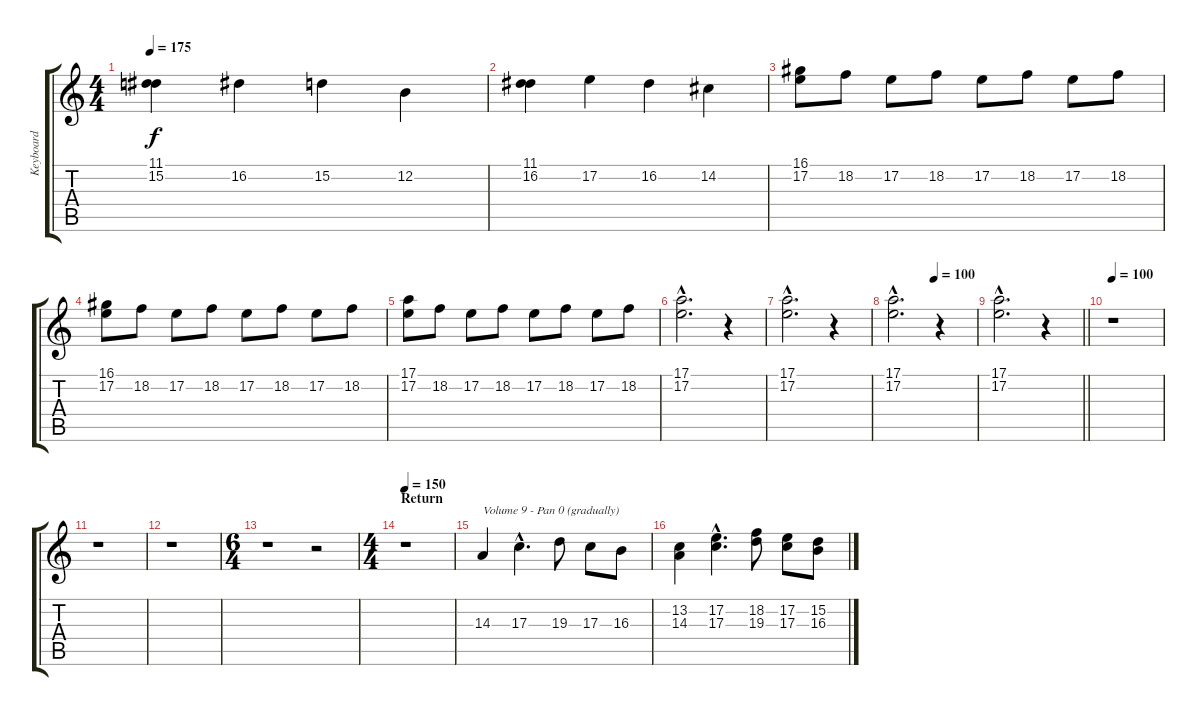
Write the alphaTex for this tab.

\track ("Keyboard" "Keyboard") {instrument drawbarorgan}
\staff {score tabs}
\tuning (E4 B3 G3 D3 A2 E2) {hide}
\ts (4 4)
\tempo 175
\clef g2
\ks c
(11.1 15.2).4{dy f} 16.2.4 15.2.4 12.2.4 |
(11.1 16.2).4 17.2.4 16.2.4 14.2.4 |
(16.1 17.2).8 18.2.8 17.2.8 18.2.8 17.2.8 18.2.8 17.2.8 18.2.8 |
(16.1 17.2).8 18.2.8 17.2.8 18.2.8 17.2.8 18.2.8 17.2.8 18.2.8 |
(17.1 17.2).8 18.2.8 17.2.8 18.2.8 17.2.8 18.2.8 17.2.8 18.2.8 |
(17.1{hac} 17.2{hac}).2{d} r.4 |
(17.1{hac} 17.2{hac}).2{d} r.4 |
\tempo (100 0.5)
(17.1{hac} 17.2{hac}).2{d} r.4 |
\barLineRight lightlight
(17.1{hac} 17.2{hac}).2{d} r.4 |
\tempo 100
r.1 |
r.1 |
r.1 |
\ts (6 4)
r.1 r.2 |
\ts (4 4)
\section ("" "Return")
\tempo 150
r.1 |
14.3.4{txt "Volume 9 - Pan 0 (gradually)" volume 9 balance 8} 17.3{hac}.4{d} 19.3.8 17.3.8 16.3.8 |
(13.2 14.3).4 (17.2{hac} 17.3{hac}).4{d} (18.2 19.3).8 (17.2 17.3).8 (15.2 16.3).8
